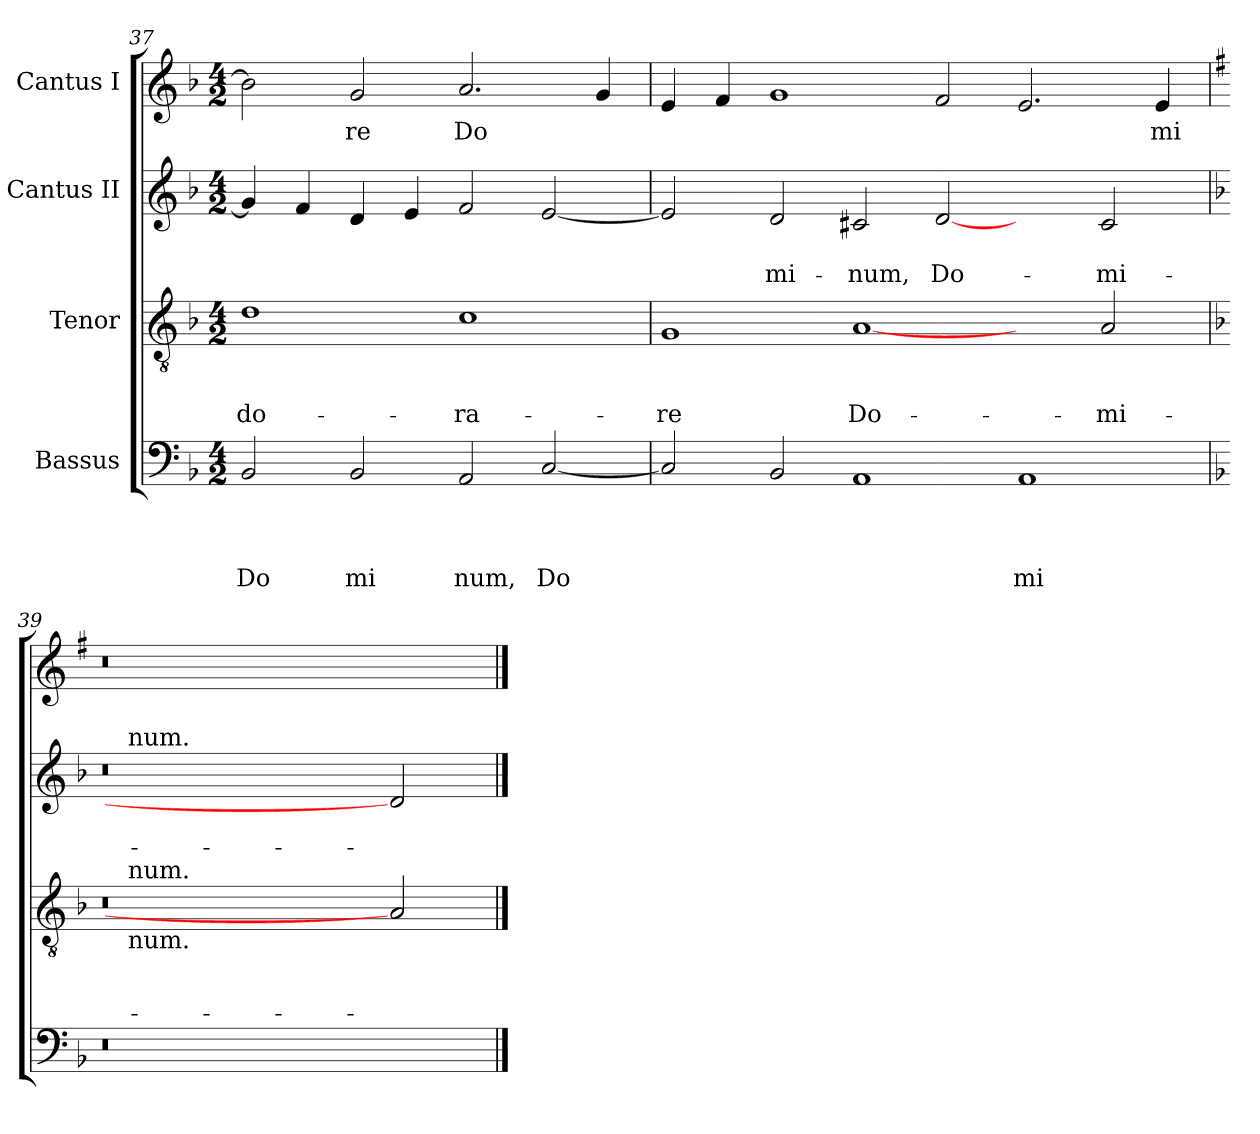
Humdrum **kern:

**kern	**text	**text	**text	**text	**kern	**text	**text	**text	**kern	**text	**text	**kern	**text
*part4	*part4	*part4	*part4	*part4	*part3	*part3	*part3	*part3	*part2	*part2	*part2	*part1	*part1
*staff4	*staff4	*staff4	*staff4	*staff4	*staff3	*staff3	*staff3	*staff3	*staff2	*staff2	*staff2	*staff1	*staff1
*I"Bassus	*	*	*	*	*I"Tenor	*	*	*	*I"Cantus II	*	*	*I"Cantus I	*
*clefF4	*	*	*	*	*clefGv2	*	*	*	*clefG2	*	*	*clefG2	*
*k[b-]	*	*	*	*	*k[b-]	*	*	*	*k[b-]	*	*	*k[b-]	*
*F:	*	*	*	*	*F:	*	*	*	*F:	*	*	*F:	*
*M4/2	*	*	*	*	*M4/2	*	*	*	*M4/2	*	*	*M4/2	*
=37	=37	=37	=37	=37	=37	=37	=37	=37	=37	=37	=37	=37	=37
!	!	!	!	!LO:LY:b	!	!	!	!LO:LY:b	!	!	!	!	!
2BB-/	.	.	.	Do	1d	.	.	-do-	4g/]	.	.	2b-\]	.
.	.	.	.	.	.	.	.	.	4f/	.	.	.	.
!	!	!	!	!LO:LY:b	!	!	!	!	!	!	!	!	!LO:LY:b
2BB-/	.	.	.	mi	.	.	.	.	4d/	.	.	2g/	re
.	.	.	.	.	.	.	.	.	4e/	.	.	.	.
!	!	!	!	!LO:LY:b	!	!	!	!LO:LY:b	!	!	!	!	!LO:LY:b
2AA/	.	.	.	num,	1c	.	.	-ra-	2f/	.	.	2.a/	Do
!	!	!	!	!LO:LY:b	!	!	!	!	!	!	!	!	!
[<2C/	.	.	.	Do	.	.	.	.	[<2e/	.	.	.	.
.	.	.	.	.	.	.	.	.	.	.	.	4g/	.
=38	=38	=38	=38	=38	=38	=38	=38	=38	=38	=38	=38	=38	=38
!	!	!	!	!	!	!	!	!LO:LY:b	!	!	!	!	!
2C/]	.	.	.	.	1G	.	.	-re	2e/]	.	.	4e</	.
.	.	.	.	.	.	.	.	.	.	.	.	4f/	.
!	!	!	!	!	!	!	!	!	!	!	!LO:LY:b	!	!
2BB-/	.	.	.	.	.	.	.	.	2d/	.	-mi-	1g	.
!	!	!	!	!	!	!	!	!LO:LY:b	!	!	!LO:LY:b	!	!
1AA	.	.	.	.	[1A	.	.	Do-	2c#X/	.	-num,	.	.
!	!	!	!	!	!	!	!	!	!	!	!LO:LY:b	!	!
.	.	.	.	.	.	.	.	.	[2d	.	Do-	2f/	.
!	!	!	!	!LO:LY:b	!	!	!	!	!	!	!	!	!
1AA	.	.	.	mi	2ryy	.	.	.	2ryy	.	.	2.e/	.
!	!	!	!	!	!	!	!	!LO:LY:b	!	!	!LO:LY:b	!	!
.	.	.	.	.	2A/	.	.	-mi-	2c#/	.	-mi-	.	.
!	!	!	!	!	!	!	!	!	!	!	!	!	!LO:LY:b
.	.	.	.	.	.	.	.	.	.	.	.	4e/	mi
=39	=39	=39	=39	=39	=39	=39	=39	=39	=39	=39	=39	=39	=39
*	*	*	*	*	*	*	*	*	*	*	*	*k[f#]	*
*	*	*	*	*	*	*	*	*	*	*	*	*G:	*
*	*	*	*	*	*^	*	*	*	*^	*	*	*	*
0r	.	.	.	.	0r	16ryy	.	.	.	0r	16ryy	.	.	0r	.
!	!	!	!	!	!	!	!	!	!	!	!LO:TX:a:t=num.	!	!	!	!
!	!	!	!	!	!	!LO:TX:b:t=num.	!	!	!	!	!	!	!	!	!
!	!	!	!	!	!	!LO:TX:a:t=num.	!	!	!	!	!	!	!	!	!
.	.	.	.	.	.	1ryy	.	.	.	.	1ryy	.	.	.	.
.	.	.	.	.	.	1ryy	.	.	.	.	1ryy	.	.	.	.
2ryy	.	.	.	.	2A]	.	.	.	.	2d]	.	.	.	2ryy	.
.	.	.	.	.	.	4..ryy	.	.	.	.	4..ryy	.	.	.	.
*	*	*	*	*	*v	*v	*	*	*	*	*	*	*	*	*
*	*	*	*	*	*	*	*	*	*v	*v	*	*	*	*
==	==	==	==	==	==	==	==	==	==	==	==	==	==
*-	*-	*-	*-	*-	*-	*-	*-	*-	*-	*-	*-	*-	*-
